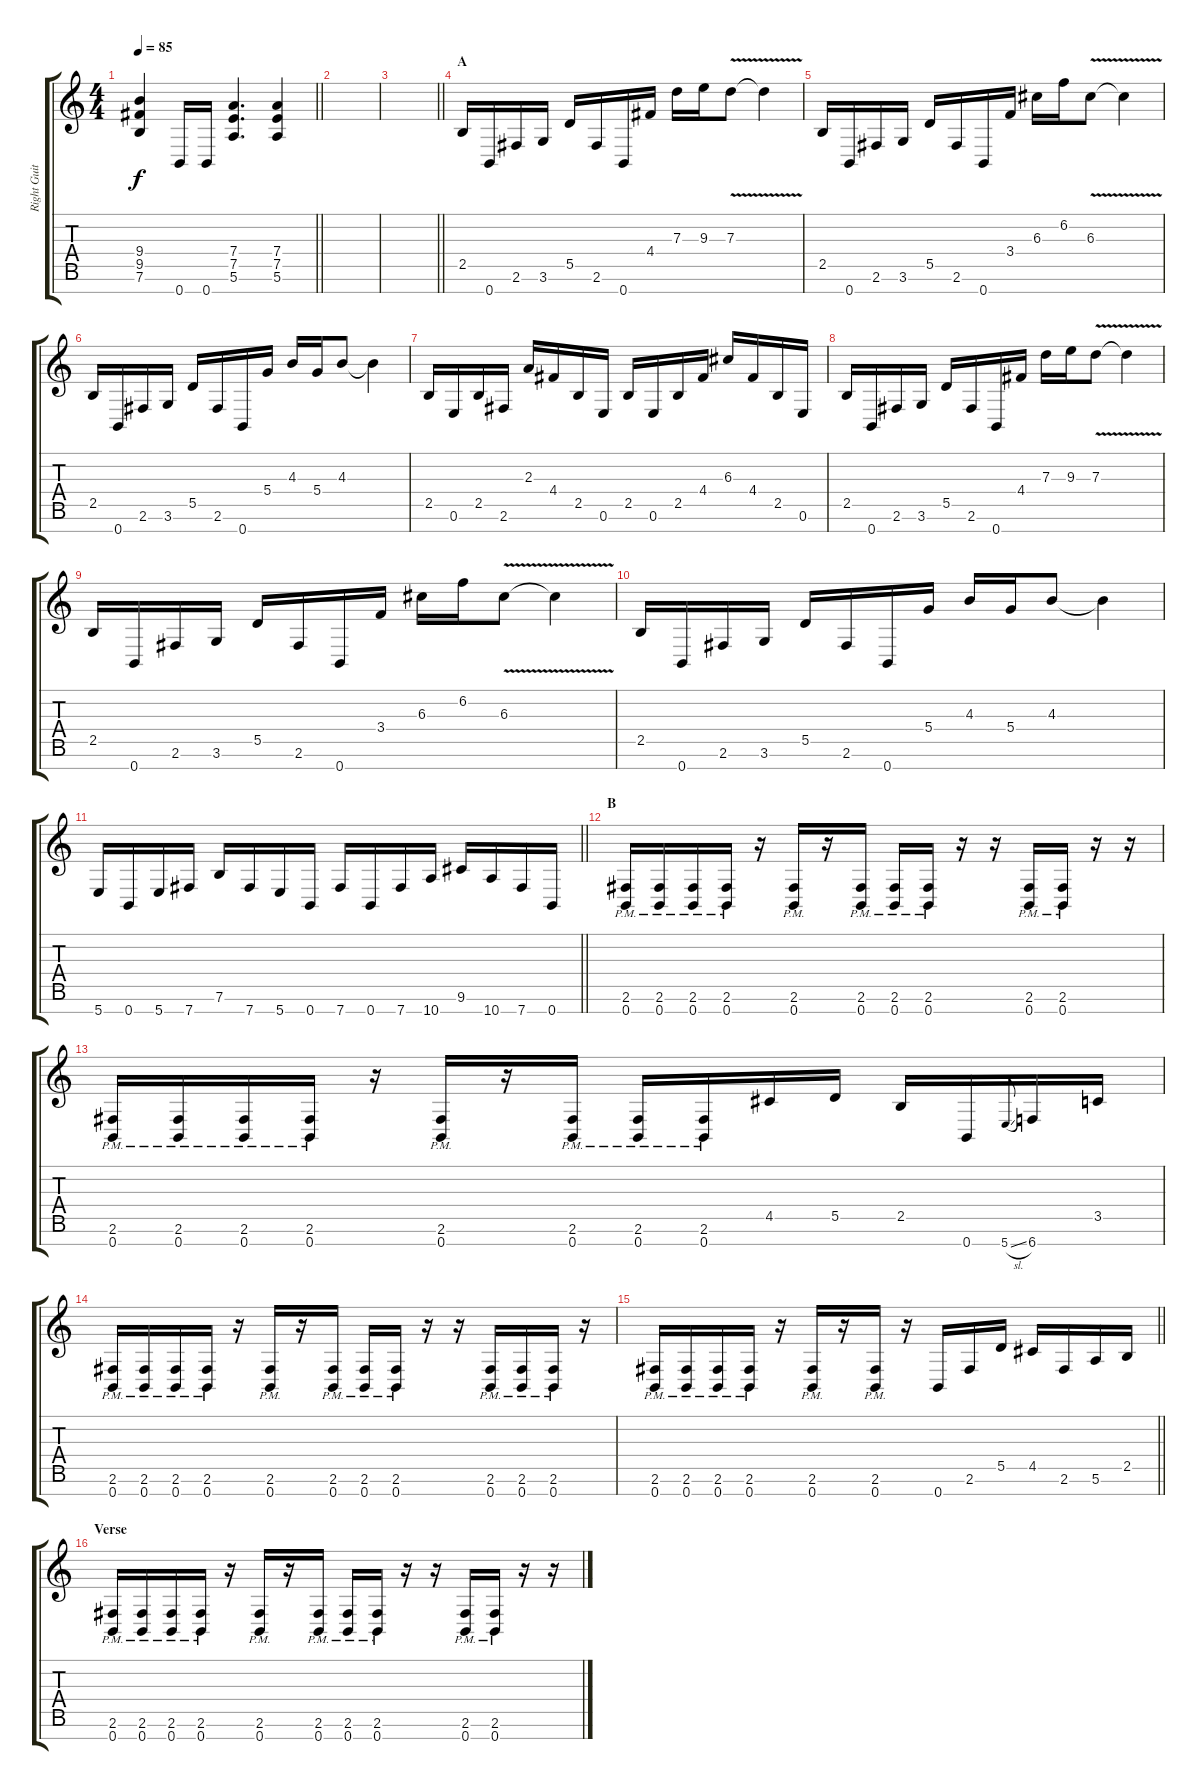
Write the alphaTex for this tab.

\track ("Right Guitar" "Right Guit") {instrument overdrivenguitar}
\staff {score tabs}
\tuning (E4 B3 G3 D3 A2 E2 B1) {hide}
\ts (4 4)
\tempo 85
\clef g2
\barLineRight lightlight
\ks c
(9.4 9.5 7.6).4{dy f} 0.7.16 0.7.16 (7.4 7.5 5.6).4{d} (7.4 7.5 5.6).4 |
|
\barLineRight lightlight
|
\section ("" "A")
2.5.16 0.7.16 2.6.16 3.6.16 5.5.16 2.6.16 0.7.16 4.4.16 7.3.16 9.3.16 7.3{v}.8 7.3{t}.4 |
2.5.16 0.7.16 2.6.16 3.6.16 5.5.16 2.6.16 0.7.16 3.4.16 6.3.16 6.2.16 6.3{v}.8 6.3{t}.4 |
2.5.16 0.7.16 2.6.16 3.6.16 5.5.16 2.6.16 0.7.16 5.4.16 4.3.16 5.4.16 4.3.8 4.3{t}.4 |
2.5.16 0.6.16 2.5.16 2.6.16 2.3.16 4.4.16 2.5.16 0.6.16 2.5.16 0.6.16 2.5.16 4.4.16 6.3.16 4.4.16 2.5.16 0.6.16 |
2.5.16 0.7.16 2.6.16 3.6.16 5.5.16 2.6.16 0.7.16 4.4.16 7.3.16 9.3.16 7.3{v}.8 7.3{t}.4 |
2.5.16 0.7.16 2.6.16 3.6.16 5.5.16 2.6.16 0.7.16 3.4.16 6.3.16 6.2.16 6.3{v}.8 6.3{t}.4 |
2.5.16 0.7.16 2.6.16 3.6.16 5.5.16 2.6.16 0.7.16 5.4.16 4.3.16 5.4.16 4.3.8 4.3{t}.4 |
\barLineRight lightlight
5.7.16 0.7.16 5.7.16 7.7.16 7.6.16 7.7.16 5.7.16 0.7.16 7.7.16 0.7.16 7.7.16 10.7.16 9.6.16 10.7.16 7.7.16 0.7.16 |
\section ("" "B")
(2.6{pm} 0.7{pm}).16 (2.6{pm} 0.7{pm}).16 (2.6{pm} 0.7{pm}).16 (2.6{pm} 0.7{pm}).16 r.16 (2.6{pm} 0.7{pm}).16 r.16 (2.6{pm} 0.7{pm}).16 (2.6{pm} 0.7{pm}).16 (2.6{pm} 0.7{pm}).16 r.16 r.16 (2.6{pm} 0.7{pm}).16 (2.6{pm} 0.7{pm}).16 r.16 r.16 |
(2.6{pm} 0.7{pm}).16 (2.6{pm} 0.7{pm}).16 (2.6{pm} 0.7{pm}).16 (2.6{pm} 0.7{pm}).16 r.16 (2.6{pm} 0.7{pm}).16 r.16 (2.6{pm} 0.7{pm}).16 (2.6{pm} 0.7{pm}).16 (2.6{pm} 0.7{pm}).16 4.5.16 5.5.16 2.5.16 0.7.16 5.7{sl}.8{gr onbeat} 6.7.16 3.5.16 |
(2.6{pm} 0.7{pm}).16 (2.6{pm} 0.7{pm}).16 (2.6{pm} 0.7{pm}).16 (2.6{pm} 0.7{pm}).16 r.16 (2.6{pm} 0.7{pm}).16 r.16 (2.6{pm} 0.7{pm}).16 (2.6{pm} 0.7{pm}).16 (2.6{pm} 0.7{pm}).16 r.16 r.16 (2.6{pm} 0.7{pm}).16 (2.6{pm} 0.7{pm}).16 (2.6{pm} 0.7{pm}).16 r.16 |
\barLineRight lightlight
(2.6{pm} 0.7{pm}).16 (2.6{pm} 0.7{pm}).16 (2.6{pm} 0.7{pm}).16 (2.6{pm} 0.7{pm}).16 r.16 (2.6{pm} 0.7{pm}).16 r.16 (2.6{pm} 0.7{pm}).16 r.16 0.7.16 2.6.16 5.5.16 4.5.16 2.6.16 5.6.16 2.5.16 |
\section ("" "Verse")
(2.6{pm} 0.7{pm}).16 (2.6{pm} 0.7{pm}).16 (2.6{pm} 0.7{pm}).16 (2.6{pm} 0.7{pm}).16 r.16 (2.6{pm} 0.7{pm}).16 r.16 (2.6{pm} 0.7{pm}).16 (2.6{pm} 0.7{pm}).16 (2.6{pm} 0.7{pm}).16 r.16 r.16 (2.6{pm} 0.7{pm}).16 (2.6{pm} 0.7{pm}).16 r.16 r.16
